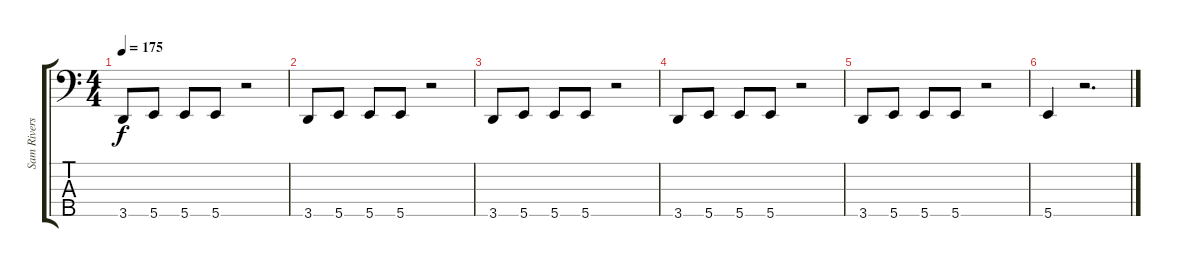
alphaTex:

\track ("Sam Rivers" "Sam Rivers") {instrument electricbassfinger}
\staff {score tabs}
\tuning (G2 D2 A1 E1 B0) {hide}
\ts (4 4)
\tempo 175
\clef f4
\ks c
3.5.8{dy f} 5.5.8 5.5.8 5.5.8 r.2 |
3.5.8 5.5.8 5.5.8 5.5.8 r.2 |
3.5.8 5.5.8 5.5.8 5.5.8 r.2 |
3.5.8 5.5.8 5.5.8 5.5.8 r.2 |
3.5.8 5.5.8 5.5.8 5.5.8 r.2 |
5.5.4 r.2{d}
